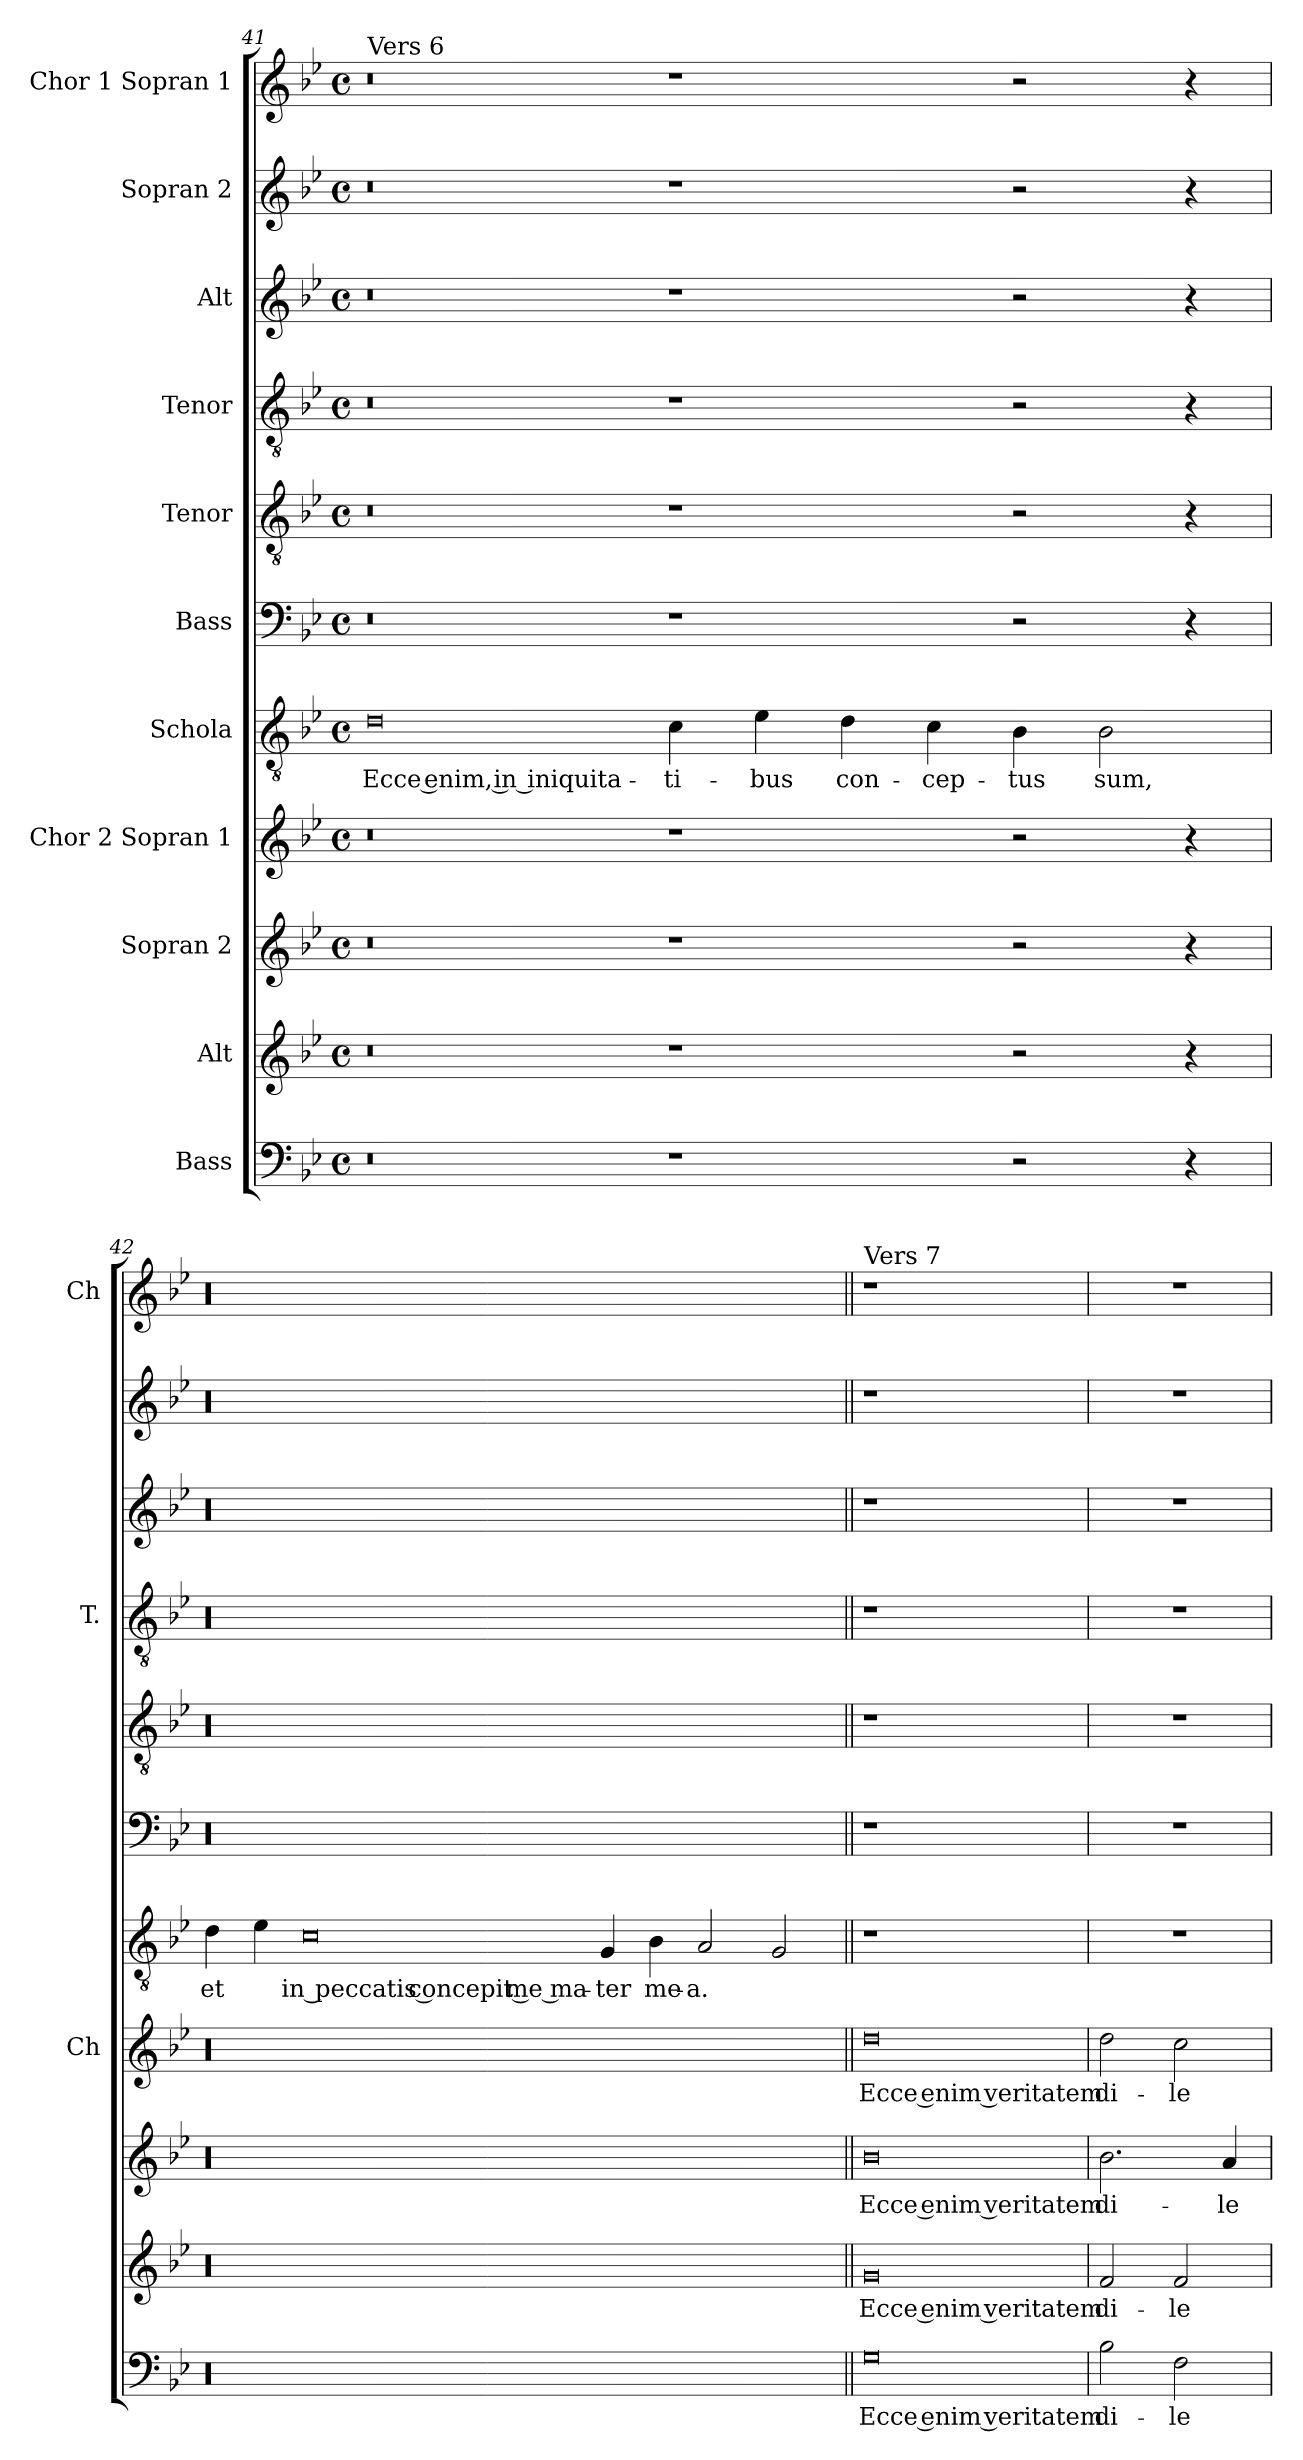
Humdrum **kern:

**kern	**text	**kern	**text	**kern	**text	**kern	**text	**kern	**text	**kern	**kern	**kern	**kern	**kern	**kern
*part11	*part11	*part10	*part10	*part9	*part9	*part8	*part8	*part7	*part7	*part6	*part5	*part4	*part3	*part2	*part1
*staff11	*staff11	*staff10	*staff10	*staff9	*staff9	*staff8	*staff8	*staff7	*staff7	*staff6	*staff5	*staff4	*staff3	*staff2	*staff1
*I"Bass	*	*I"Alt	*	*I"Sopran 2	*	*I"Chor 2 Sopran 1	*	*I"Schola	*	*I"Bass	*I"Tenor	*I"Tenor	*I"Alt	*I"Sopran 2	*I"Chor 1 Sopran 1
*	*	*	*	*	*	*I'Ch	*	*	*	*	*	*I'T.	*	*	*I'Ch
!!LO:LB:g=z
*clefF4	*	*clefG2	*	*clefG2	*	*clefG2	*	*clefGv2	*	*clefF4	*clefGv2	*clefGv2	*clefG2	*clefG2	*clefG2
*k[b-e-]	*	*k[b-e-]	*	*k[b-e-]	*	*k[b-e-]	*	*k[b-e-]	*	*k[b-e-]	*k[b-e-]	*k[b-e-]	*k[b-e-]	*k[b-e-]	*k[b-e-]
*M4/4	*	*M4/4	*	*M4/4	*	*M4/4	*	*M4/4	*	*M4/4	*M4/4	*M4/4	*M4/4	*M4/4	*M4/4
*met(c)	*	*met(c)	*	*met(c)	*	*met(c)	*	*met(c)	*	*met(c)	*met(c)	*met(c)	*met(c)	*met(c)	*met(c)
=41	=41	=41	=41	=41	=41	=41	=41	=41	=41	=41	=41	=41	=41	=41	=41
!	!	!	!	!	!	!	!	!	!	!	!	!	!	!	!LO:TX:a:t=Vers 6
0r	.	0r	.	0r	.	0r	.	0d	Ecce enim, in iniquita-	0r	0r	0r	0r	0r	0r
1r	.	1r	.	1r	.	1r	.	4c	-ti-	1r	1r	1r	1r	1r	1r
.	.	.	.	.	.	.	.	4e-	-bus	.	.	.	.	.	.
.	.	.	.	.	.	.	.	4d	con-	.	.	.	.	.	.
.	.	.	.	.	.	.	.	4c	-cep-	.	.	.	.	.	.
2r	.	2r	.	2r	.	2r	.	4B-	-tus	2r	2r	2r	2r	2r	2r
.	.	.	.	.	.	.	.	2B-	sum,	.	.	.	.	.	.
4r	.	4r	.	4r	.	4r	.	.	.	4r	4r	4r	4r	4r	4r
=42	=42	=42	=42	=42	=42	=42	=42	=42	=42	=42	=42	=42	=42	=42	=42
00r	.	00r	.	00r	.	00r	.	4d	et	00r	00r	00r	00r	00r	00r
.	.	.	.	.	.	.	.	4e-	.	.	.	.	.	.	.
.	.	.	.	.	.	.	.	0c	in peccatis concepit me ma-	.	.	.	.	.	.
.	.	.	.	.	.	.	.	4G	-ter	.	.	.	.	.	.
.	.	.	.	.	.	.	.	4B-	me-	.	.	.	.	.	.
.	.	.	.	.	.	.	.	2A	-a.	.	.	.	.	.	.
.	.	.	.	.	.	.	.	2G	.	.	.	.	.	.	.
!!LO:LB:g=z
=43||	=43||	=43||	=43||	=43||	=43||	=43||	=43||	=43||	=43||	=43||	=43||	=43||	=43||	=43||	=43||
!	!	!	!	!	!	!	!	!	!	!	!	!	!	!	!LO:TX:a:t=Vers 7
0G	Ecce enim veritatem	0g	Ecce enim veritatem	0b-	Ecce enim veritatem	0dd	Ecce enim veritatem	1r	.	1r	1r	1r	1r	1r	1r
.	.	.	.	.	.	.	.	1ryy	.	1ryy	1ryy	1ryy	1ryy	1ryy	1ryy
=44	=44	=44	=44	=44	=44	=44	=44	=44	=44	=44	=44	=44	=44	=44	=44
2B-\	di-	2f/	di-	2.b-\	di-	2dd\	di-	1r	.	1r	1r	1r	1r	1r	1r
2F\	-le-	2f/	-le-	.	.	2cc\	-le-	.	.	.	.	.	.	.	.
.	.	.	.	4a/	-le-	.	.	.	.	.	.	.	.	.	.
=	=	=	=	=	=	=	=	=	=	=	=	=	=	=	=
*-	*-	*-	*-	*-	*-	*-	*-	*-	*-	*-	*-	*-	*-	*-	*-
